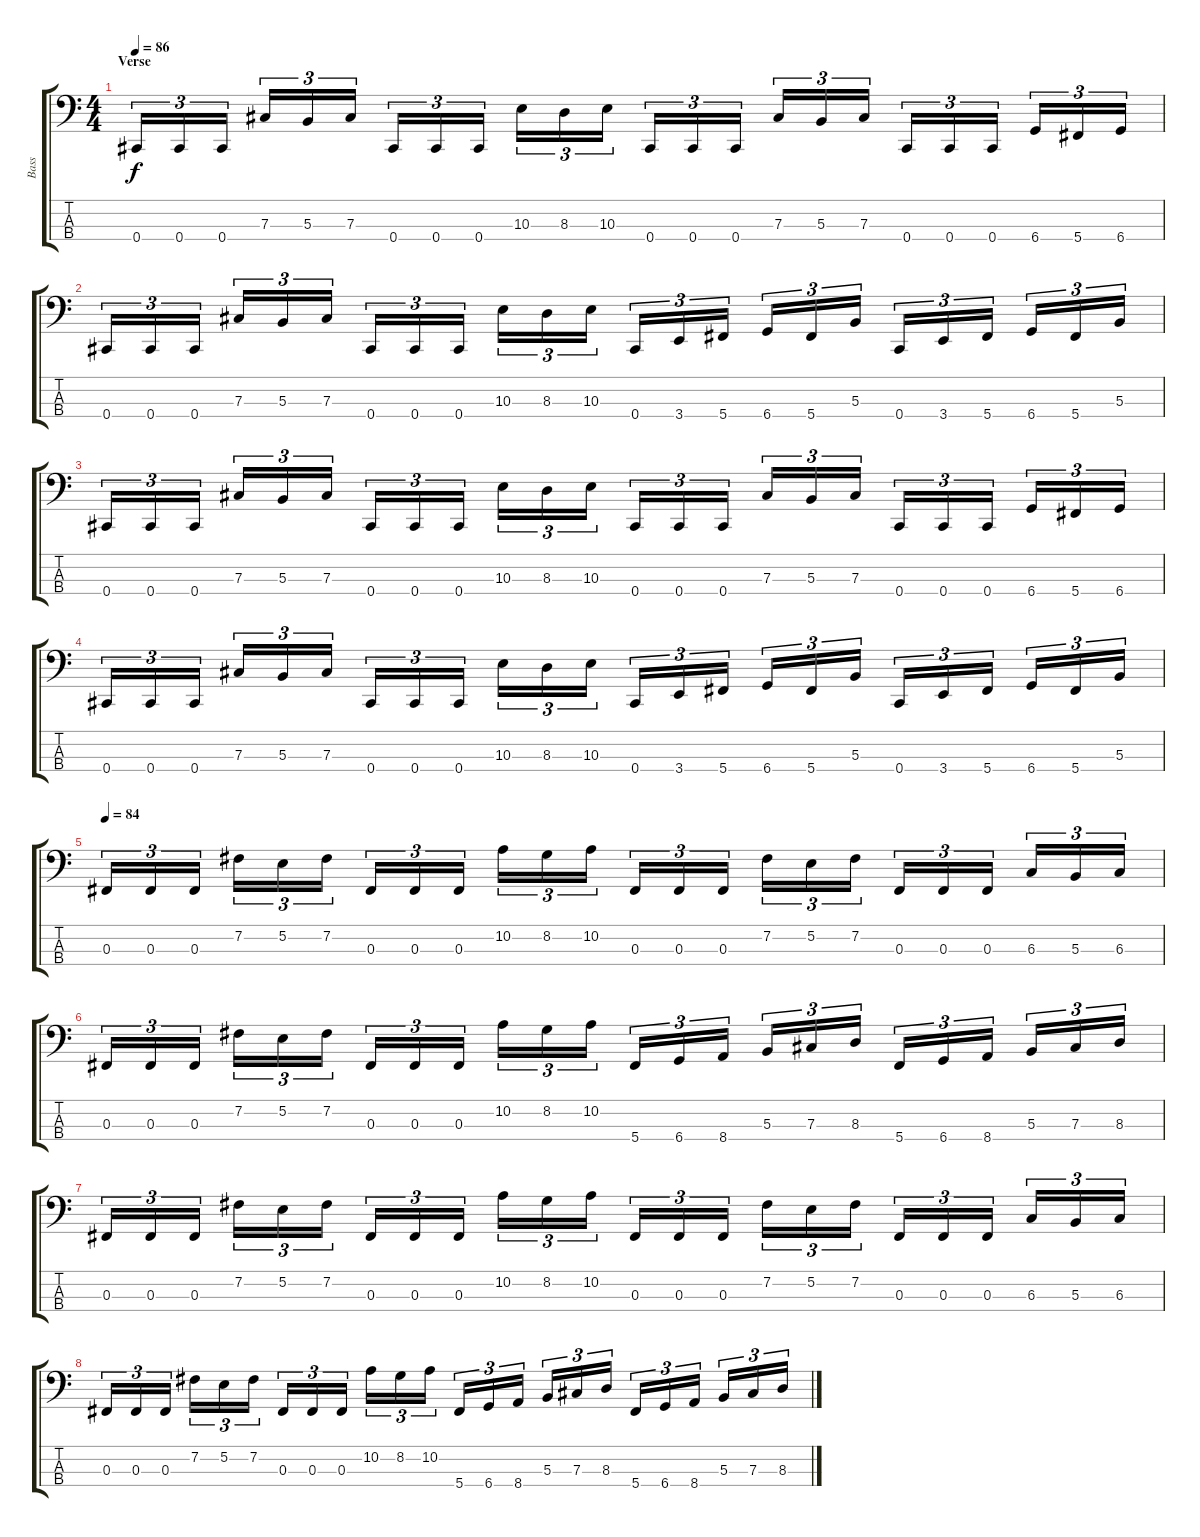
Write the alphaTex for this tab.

\track ("Bass" "Bass") {instrument electricbassfinger}
\staff {score tabs}
\tuning (E2 B1 Gb1 Db1) {hide}
\ts (4 4)
\section ("" "Verse")
\tempo 86
\clef f4
\ks c
0.4.16{tu (3 2) dy f} 0.4.16{tu (3 2)} 0.4.16{tu (3 2) beam splitsecondary} 7.3.16{tu (3 2)} 5.3.16{tu (3 2)} 7.3.16{tu (3 2)} 0.4.16{tu (3 2)} 0.4.16{tu (3 2)} 0.4.16{tu (3 2) beam splitsecondary} 10.3.16{tu (3 2)} 8.3.16{tu (3 2)} 10.3.16{tu (3 2)} 0.4.16{tu (3 2)} 0.4.16{tu (3 2)} 0.4.16{tu (3 2) beam splitsecondary} 7.3.16{tu (3 2)} 5.3.16{tu (3 2)} 7.3.16{tu (3 2)} 0.4.16{tu (3 2)} 0.4.16{tu (3 2)} 0.4.16{tu (3 2) beam splitsecondary} 6.4.16{tu (3 2)} 5.4.16{tu (3 2)} 6.4.16{tu (3 2)} |
0.4.16{tu (3 2)} 0.4.16{tu (3 2)} 0.4.16{tu (3 2) beam splitsecondary} 7.3.16{tu (3 2)} 5.3.16{tu (3 2)} 7.3.16{tu (3 2)} 0.4.16{tu (3 2)} 0.4.16{tu (3 2)} 0.4.16{tu (3 2) beam splitsecondary} 10.3.16{tu (3 2)} 8.3.16{tu (3 2)} 10.3.16{tu (3 2)} 0.4.16{tu (3 2)} 3.4.16{tu (3 2)} 5.4.16{tu (3 2) beam splitsecondary} 6.4.16{tu (3 2)} 5.4.16{tu (3 2)} 5.3.16{tu (3 2)} 0.4.16{tu (3 2)} 3.4.16{tu (3 2)} 5.4.16{tu (3 2) beam splitsecondary} 6.4.16{tu (3 2)} 5.4.16{tu (3 2)} 5.3.16{tu (3 2)} |
0.4.16{tu (3 2)} 0.4.16{tu (3 2)} 0.4.16{tu (3 2) beam splitsecondary} 7.3.16{tu (3 2)} 5.3.16{tu (3 2)} 7.3.16{tu (3 2)} 0.4.16{tu (3 2)} 0.4.16{tu (3 2)} 0.4.16{tu (3 2) beam splitsecondary} 10.3.16{tu (3 2)} 8.3.16{tu (3 2)} 10.3.16{tu (3 2)} 0.4.16{tu (3 2)} 0.4.16{tu (3 2)} 0.4.16{tu (3 2) beam splitsecondary} 7.3.16{tu (3 2)} 5.3.16{tu (3 2)} 7.3.16{tu (3 2)} 0.4.16{tu (3 2)} 0.4.16{tu (3 2)} 0.4.16{tu (3 2) beam splitsecondary} 6.4.16{tu (3 2)} 5.4.16{tu (3 2)} 6.4.16{tu (3 2)} |
0.4.16{tu (3 2)} 0.4.16{tu (3 2)} 0.4.16{tu (3 2) beam splitsecondary} 7.3.16{tu (3 2)} 5.3.16{tu (3 2)} 7.3.16{tu (3 2)} 0.4.16{tu (3 2)} 0.4.16{tu (3 2)} 0.4.16{tu (3 2) beam splitsecondary} 10.3.16{tu (3 2)} 8.3.16{tu (3 2)} 10.3.16{tu (3 2)} 0.4.16{tu (3 2)} 3.4.16{tu (3 2)} 5.4.16{tu (3 2) beam splitsecondary} 6.4.16{tu (3 2)} 5.4.16{tu (3 2)} 5.3.16{tu (3 2)} 0.4.16{tu (3 2)} 3.4.16{tu (3 2)} 5.4.16{tu (3 2) beam splitsecondary} 6.4.16{tu (3 2)} 5.4.16{tu (3 2)} 5.3.16{tu (3 2)} |
\tempo 84
0.3.16{tu (3 2)} 0.3.16{tu (3 2)} 0.3.16{tu (3 2) beam splitsecondary} 7.2.16{tu (3 2)} 5.2.16{tu (3 2)} 7.2.16{tu (3 2)} 0.3.16{tu (3 2)} 0.3.16{tu (3 2)} 0.3.16{tu (3 2) beam splitsecondary} 10.2.16{tu (3 2)} 8.2.16{tu (3 2)} 10.2.16{tu (3 2)} 0.3.16{tu (3 2)} 0.3.16{tu (3 2)} 0.3.16{tu (3 2) beam splitsecondary} 7.2.16{tu (3 2)} 5.2.16{tu (3 2)} 7.2.16{tu (3 2)} 0.3.16{tu (3 2)} 0.3.16{tu (3 2)} 0.3.16{tu (3 2) beam splitsecondary} 6.3.16{tu (3 2)} 5.3.16{tu (3 2)} 6.3.16{tu (3 2)} |
0.3.16{tu (3 2)} 0.3.16{tu (3 2)} 0.3.16{tu (3 2) beam splitsecondary} 7.2.16{tu (3 2)} 5.2.16{tu (3 2)} 7.2.16{tu (3 2)} 0.3.16{tu (3 2)} 0.3.16{tu (3 2)} 0.3.16{tu (3 2) beam splitsecondary} 10.2.16{tu (3 2)} 8.2.16{tu (3 2)} 10.2.16{tu (3 2)} 5.4.16{tu (3 2)} 6.4.16{tu (3 2)} 8.4.16{tu (3 2) beam splitsecondary} 5.3.16{tu (3 2)} 7.3.16{tu (3 2)} 8.3.16{tu (3 2)} 5.4.16{tu (3 2)} 6.4.16{tu (3 2)} 8.4.16{tu (3 2) beam splitsecondary} 5.3.16{tu (3 2)} 7.3.16{tu (3 2)} 8.3.16{tu (3 2)} |
0.3.16{tu (3 2)} 0.3.16{tu (3 2)} 0.3.16{tu (3 2) beam splitsecondary} 7.2.16{tu (3 2)} 5.2.16{tu (3 2)} 7.2.16{tu (3 2)} 0.3.16{tu (3 2)} 0.3.16{tu (3 2)} 0.3.16{tu (3 2) beam splitsecondary} 10.2.16{tu (3 2)} 8.2.16{tu (3 2)} 10.2.16{tu (3 2)} 0.3.16{tu (3 2)} 0.3.16{tu (3 2)} 0.3.16{tu (3 2) beam splitsecondary} 7.2.16{tu (3 2)} 5.2.16{tu (3 2)} 7.2.16{tu (3 2)} 0.3.16{tu (3 2)} 0.3.16{tu (3 2)} 0.3.16{tu (3 2) beam splitsecondary} 6.3.16{tu (3 2)} 5.3.16{tu (3 2)} 6.3.16{tu (3 2)} |
0.3.16{tu (3 2)} 0.3.16{tu (3 2)} 0.3.16{tu (3 2) beam splitsecondary} 7.2.16{tu (3 2)} 5.2.16{tu (3 2)} 7.2.16{tu (3 2)} 0.3.16{tu (3 2)} 0.3.16{tu (3 2)} 0.3.16{tu (3 2) beam splitsecondary} 10.2.16{tu (3 2)} 8.2.16{tu (3 2)} 10.2.16{tu (3 2)} 5.4.16{tu (3 2)} 6.4.16{tu (3 2)} 8.4.16{tu (3 2) beam splitsecondary} 5.3.16{tu (3 2)} 7.3.16{tu (3 2)} 8.3.16{tu (3 2)} 5.4.16{tu (3 2)} 6.4.16{tu (3 2)} 8.4.16{tu (3 2) beam splitsecondary} 5.3.16{tu (3 2)} 7.3.16{tu (3 2)} 8.3.16{tu (3 2)}
